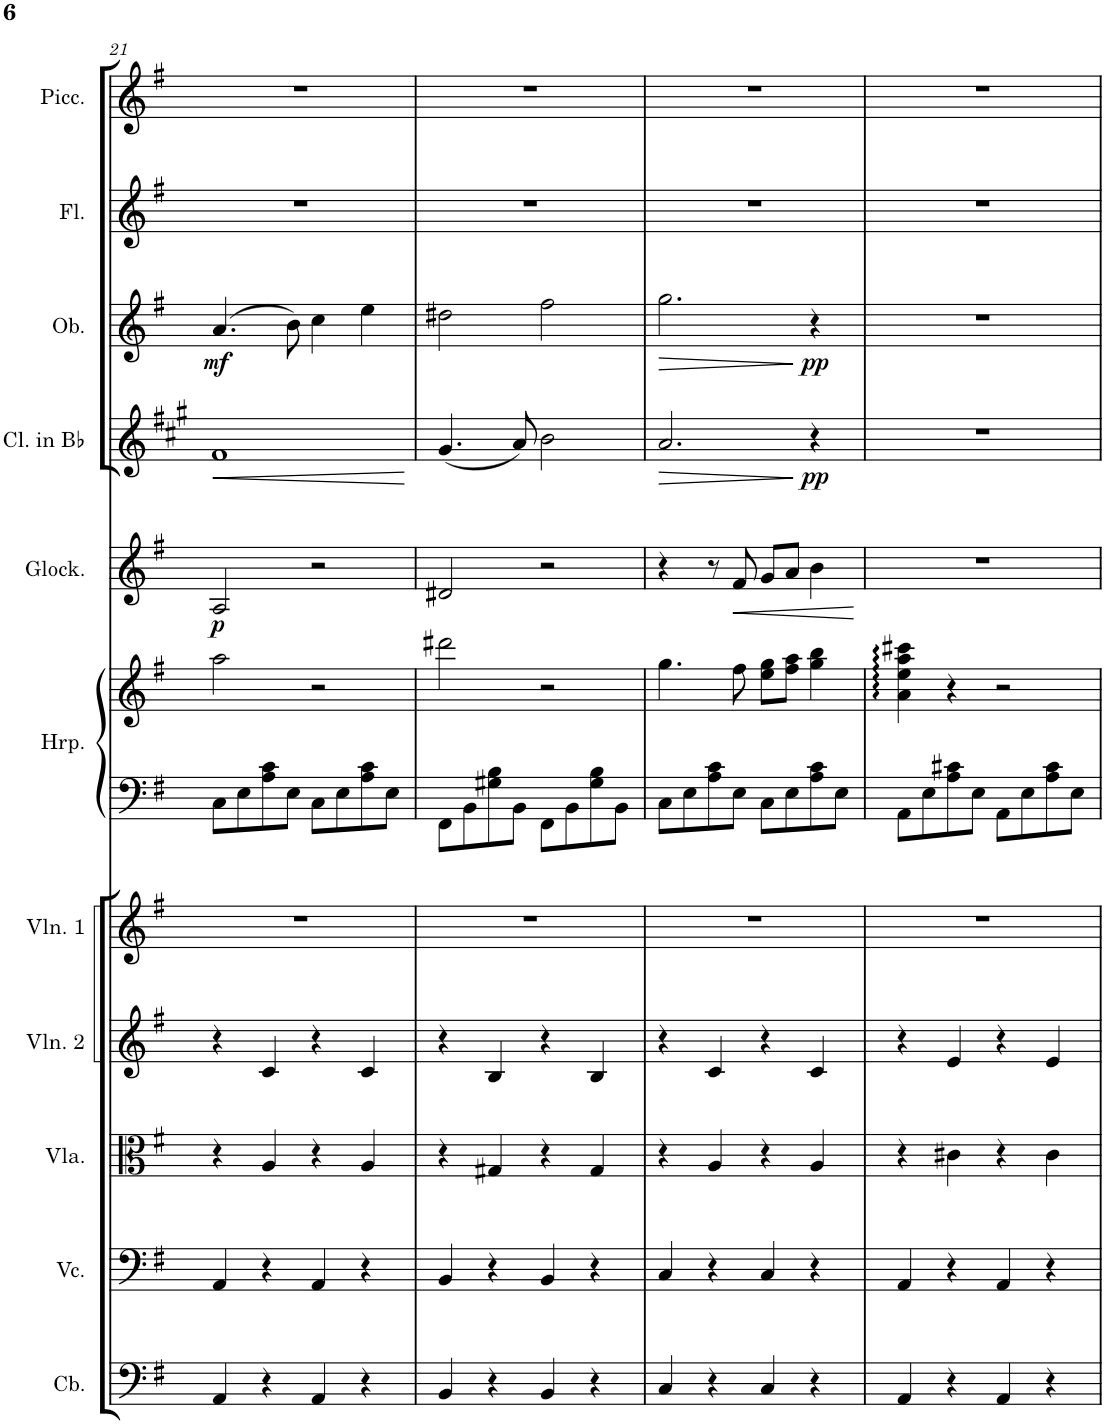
**kern	**kern	**kern	**kern	**kern	**kern	**kern	**kern	**dynam	**kern	**dynam	**kern	**dynam	**kern	**kern
*part11	*part10	*part9	*part8	*part7	*part6	*part6	*part5	*part5	*part4	*part4	*part3	*part3	*part2	*part1
*staff12	*staff11	*staff10	*staff9	*staff8	*staff7	*staff6	*staff5	*staff5	*staff4	*staff4	*staff3	*staff3	*staff2	*staff1
*I"Contrabass	*I"Violoncello	*I"Viola	*I"Violin II	*I"Violin I	*I"Harp	*	*I"Glockenspiel	*	*I"Clarinet in Bb	*	*I"Oboe	*	*I"Flute	*I"Piccolo
*I'Cb.	*I'Vc.	*I'Vla.	*I'Vln. 2	*I'Vln. 1	*I'Hrp.	*	*I'Glock.	*	*I'Cl. in Bb	*	*I'Ob.	*	*I'Fl.	*I'Picc.
!!LO:PB:g=z
*clefF4	*clefF4	*clefC3	*clefG2	*clefG2	*clefF4	*clefG2	*clefG2	*	*clefG2	*	*clefG2	*	*clefG2	*clefG2
*Trd7c12	*	*	*	*	*	*	*Trd-14c-24	*	*Trd1c2	*	*	*	*	*Trd-7c-12
*k[f#]	*k[f#]	*k[f#]	*k[f#]	*k[f#]	*k[f#]	*k[f#]	*k[f#]	*	*k[f#c#g#]	*	*k[f#]	*	*k[f#]	*k[f#]
*M4/4	*M4/4	*M4/4	*M4/4	*M4/4	*M4/4	*M4/4	*M4/4	*	*M4/4	*	*M4/4	*	*M4/4	*M4/4
=21	=21	=21	=21	=21	=21	=21	=21	=21	=21	=21	=21	=21	=21	=21
!	!	!	!	!	!	!	!	!LO:DY:b	!	!LO:HP:b	!	!LO:DY:b	!	!
4AA/	4AA/	4r	4r	1r	8C\L	2aa\	2A/	p	1f#	<	(4.a/	mf	1r	1r
.	.	.	.	.	8E\	.	.	.	.	.	.	.	.	.
4r	4r	4A/	4c/	.	8A\ 8c\	.	.	.	.	.	.	.	.	.
.	.	.	.	.	8E\J	.	.	.	.	.	8b\)	.	.	.
4AA/	4AA/	4r	4r	.	8C\L	2r	2r	.	.	.	4cc\	.	.	.
.	.	.	.	.	8E\	.	.	.	.	.	.	.	.	.
4r	4r	4A/	4c/	.	8A\ 8c\	.	.	.	.	.	4ee\	.	.	.
.	.	.	.	.	8E\J	.	.	.	.	.	.	.	.	.
.	.	.	.	.	.	.	.	.	.	[	.	.	.	.
=22	=22	=22	=22	=22	=22	=22	=22	=22	=22	=22	=22	=22	=22	=22
4BB/	4BB/	4r	4r	1r	8FF#\L	2ddd#X\	2d#X/	.	(4.g#/	.	2dd#X\	.	1r	1r
.	.	.	.	.	8BB\	.	.	.	.	.	.	.	.	.
4r	4r	4G#X/	4B/	.	8G#X\ 8B\	.	.	.	.	.	.	.	.	.
.	.	.	.	.	8BB\J	.	.	.	8a/)	.	.	.	.	.
4BB/	4BB/	4r	4r	.	8FF#\L	2r	2r	.	2b\	.	2ff#\	.	.	.
.	.	.	.	.	8BB\	.	.	.	.	.	.	.	.	.
4r	4r	4G#/	4B/	.	8G#\ 8B\	.	.	.	.	.	.	.	.	.
.	.	.	.	.	8BB\J	.	.	.	.	.	.	.	.	.
=23	=23	=23	=23	=23	=23	=23	=23	=23	=23	=23	=23	=23	=23	=23
!	!	!	!	!	!	!	!	!	!	!LO:HP:b	!	!LO:HP:b	!	!
4C/	4C/	4r	4r	1r	8C\L	4.gg\	4r	.	2.a/	>	2.gg\	>	1r	1r
.	.	.	.	.	8E\	.	.	.	.	.	.	.	.	.
4r	4r	4A/	4c/	.	8A\ 8c\	.	8r	.	.	.	.	.	.	.
!	!	!	!	!	!	!	!	!LO:HP:b	!	!	!	!	!	!
.	.	.	.	.	8E\J	8ff#\	8f#/	<	.	.	.	.	.	.
4C/	4C/	4r	4r	.	8C\L	8ee\ 8gg\L	8g/L	.	.	.	.	.	.	.
.	.	.	.	.	8E\	8ff#\ 8aa\J	8a/J	.	.	.	.	.	.	.
!	!	!	!	!	!	!	!	!	!	!LO:DY:n=1:b	!	!LO:DY:n=1:b	!	!
4r	4r	4A/	4c/	.	8A\ 8c\	4gg\ 4bb\	4b\	.	4r	] pp	4r	] pp	.	.
.	.	.	.	.	8E\J	.	.	.	.	.	.	.	.	.
.	.	.	.	.	.	.	.	[	.	.	.	.	.	.
=24	=24	=24	=24	=24	=24	=24	=24	=24	=24	=24	=24	=24	=24	=24
4AA/	4AA/	4r	4r	1r	8AA\L	4a\ 4ee\ 4aa\ 4ccc#X\	1r	.	1r	.	1r	.	1r	1r
.	.	.	.	.	8E\	.	.	.	.	.	.	.	.	.
4r	4r	4c#X\	4e/	.	8A\ 8c#X\	4r	.	.	.	.	.	.	.	.
.	.	.	.	.	8E\J	.	.	.	.	.	.	.	.	.
4AA/	4AA/	4r	4r	.	8AA\L	2r	.	.	.	.	.	.	.	.
.	.	.	.	.	8E\	.	.	.	.	.	.	.	.	.
4r	4r	4c#\	4e/	.	8A\ 8c#\	.	.	.	.	.	.	.	.	.
.	.	.	.	.	8E\J	.	.	.	.	.	.	.	.	.
=	=	=	=	=	=	=	=	=	=	=	=	=	=	=
*-	*-	*-	*-	*-	*-	*-	*-	*-	*-	*-	*-	*-	*-	*-
